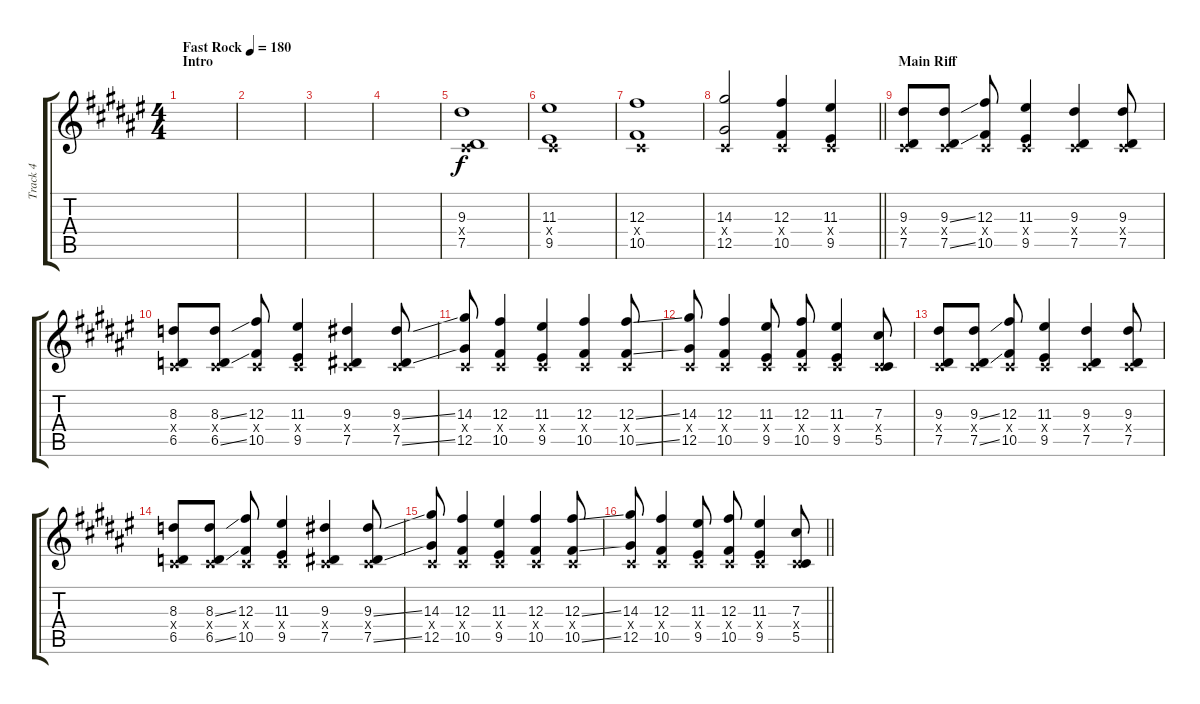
\track ("Track 4" "Track 4") {instrument distortionguitar}
\staff {score tabs}
\tuning (Eb4 Bb3 Gb3 Db3 Ab2 Eb2) {hide}
\ts (4 4)
\section ("" "Intro")
\tempo (180 "Fast Rock")
\clef g2
\ks f#
|
|
|
|
(9.3 0.4{x} 7.5).1 |
(11.3 0.4{x} 9.5).1 |
(12.3 0.4{x} 10.5).1 |
\barLineRight lightlight
(14.3 0.4{x} 12.5).2 (12.3 0.4{x} 10.5).4 (11.3 0.4{x} 9.5).4 |
\section ("" "Main Riff")
(9.3 0.4{x} 7.5).8 (9.3{ss} 0.4{x} 7.5{ss}).8 (12.3 0.4{x} 10.5).8 (11.3 0.4{x} 9.5).4 (9.3 0.4{x} 7.5).4 (9.3 0.4{x} 7.5).8 |
(8.3 0.4{x} 6.5).8 (8.3{ss} 0.4{x} 6.5{ss}).8 (12.3 0.4{x} 10.5).8 (11.3 0.4{x} 9.5).4 (9.3 0.4{x} 7.5).4 (9.3{ss} 0.4{x} 7.5{ss}).8 |
(14.3 0.4{x} 12.5).8 (12.3 0.4{x} 10.5).4 (11.3 0.4{x} 9.5).4 (12.3 0.4{x} 10.5).4 (12.3{ss} 0.4{x} 10.5{ss}).8 |
(14.3 0.4{x} 12.5).8 (12.3 0.4{x} 10.5).4 (11.3 0.4{x} 9.5).8 (12.3 0.4{x} 10.5).8 (11.3 0.4{x} 9.5).4 (7.3 0.4{x} 5.5).8 |
(9.3 0.4{x} 7.5).8 (9.3{ss} 0.4{x} 7.5{ss}).8 (12.3 0.4{x} 10.5).8 (11.3 0.4{x} 9.5).4 (9.3 0.4{x} 7.5).4 (9.3 0.4{x} 7.5).8 |
(8.3 0.4{x} 6.5).8 (8.3{ss} 0.4{x} 6.5{ss}).8 (12.3 0.4{x} 10.5).8 (11.3 0.4{x} 9.5).4 (9.3 0.4{x} 7.5).4 (9.3{ss} 0.4{x} 7.5{ss}).8 |
(14.3 0.4{x} 12.5).8 (12.3 0.4{x} 10.5).4 (11.3 0.4{x} 9.5).4 (12.3 0.4{x} 10.5).4 (12.3{ss} 0.4{x} 10.5{ss}).8 |
\barLineRight lightlight
(14.3 0.4{x} 12.5).8 (12.3 0.4{x} 10.5).4 (11.3 0.4{x} 9.5).8 (12.3 0.4{x} 10.5).8 (11.3 0.4{x} 9.5).4 (7.3 0.4{x} 5.5).8
